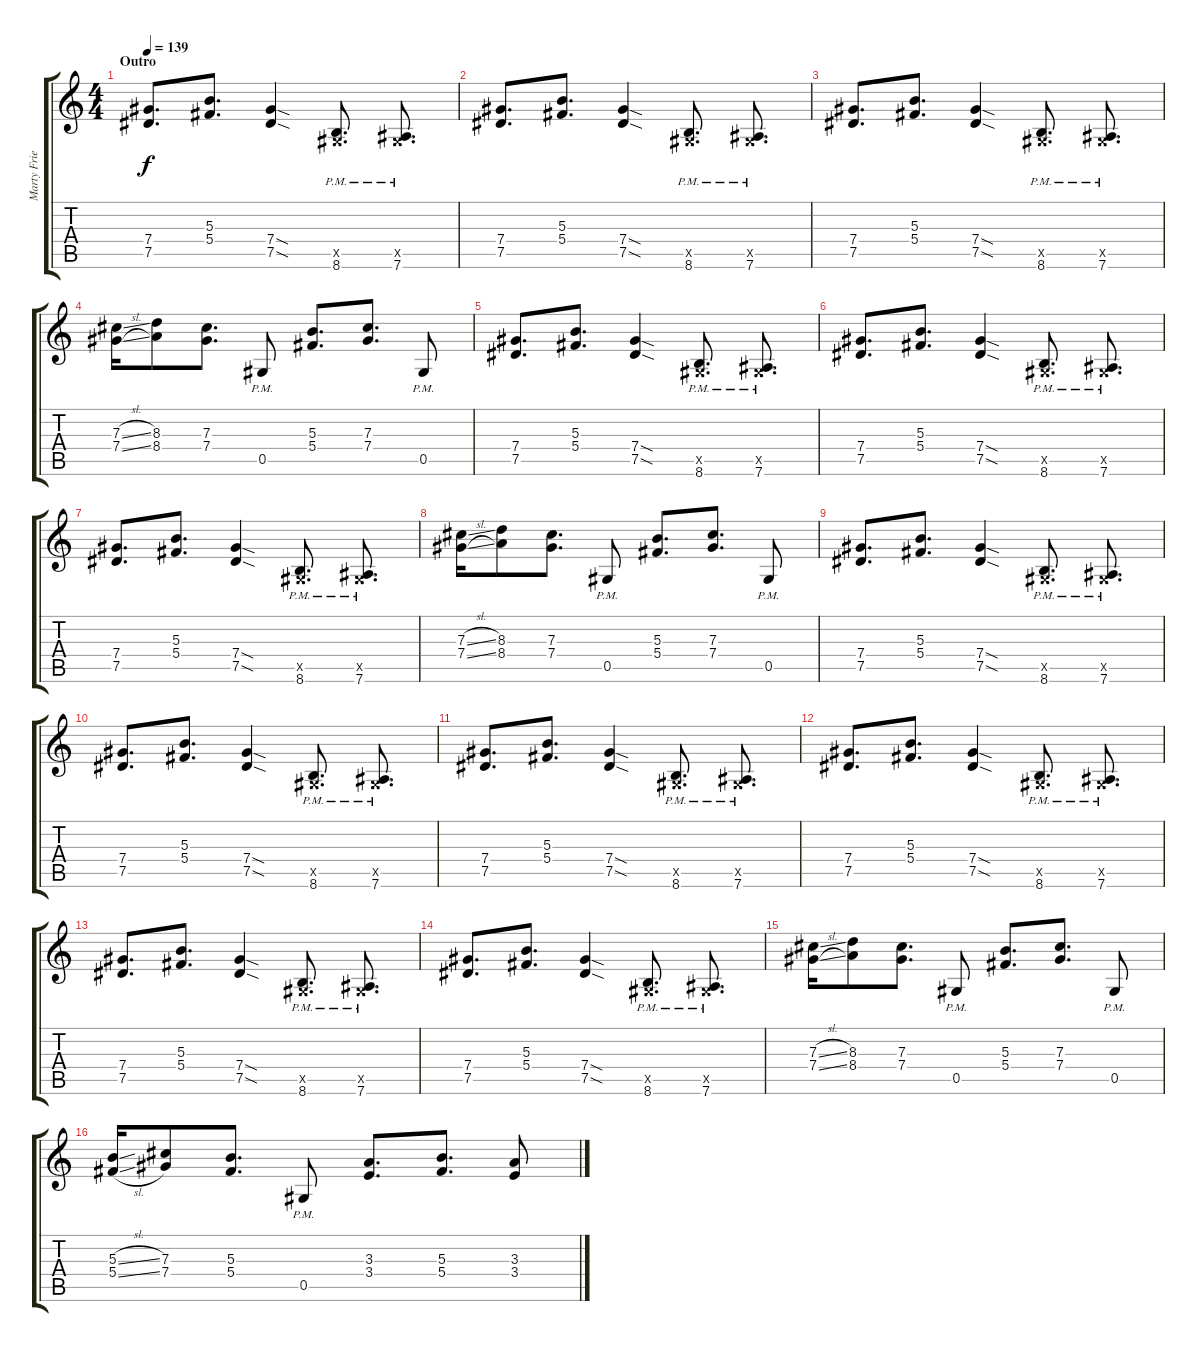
\track ("Marty Friedman" "Marty Frie") {instrument distortionguitar}
\staff {score tabs}
\tuning (Eb4 Bb3 Gb3 Db3 Ab2 Eb2) {hide}
\ts (4 4)
\section ("" "Outro")
\tempo 139
\clef g2
\ks c
(7.4 7.5).8{d dy f} (5.3 5.4).8{d} (7.4{sod} 7.5{sod}).4 (0.5{x} 8.6{pm}).8{d} (0.5{x} 7.6{pm}).8{d} |
(7.4 7.5).8{d} (5.3 5.4).8{d} (7.4{sod} 7.5{sod}).4 (0.5{x} 8.6{pm}).8{d} (0.5{x} 7.6{pm}).8{d} |
(7.4 7.5).8{d} (5.3 5.4).8{d} (7.4{sod} 7.5{sod}).4 (0.5{x} 8.6{pm}).8{d} (0.5{x} 7.6{pm}).8{d} |
(7.3{sl} 7.4{sl}).16 (8.3 8.4).8 (7.3 7.4).8{d} 0.5{pm}.8 (5.3 5.4).8{d} (7.3 7.4).8{d} 0.5{pm}.8 |
(7.4 7.5).8{d} (5.3 5.4).8{d} (7.4{sod} 7.5{sod}).4 (0.5{x} 8.6{pm}).8{d} (0.5{x} 7.6{pm}).8{d} |
(7.4 7.5).8{d} (5.3 5.4).8{d} (7.4{sod} 7.5{sod}).4 (0.5{x} 8.6{pm}).8{d} (0.5{x} 7.6{pm}).8{d} |
(7.4 7.5).8{d} (5.3 5.4).8{d} (7.4{sod} 7.5{sod}).4 (0.5{x} 8.6{pm}).8{d} (0.5{x} 7.6{pm}).8{d} |
(7.3{sl} 7.4{sl}).16 (8.3 8.4).8 (7.3 7.4).8{d} 0.5{pm}.8 (5.3 5.4).8{d} (7.3 7.4).8{d} 0.5{pm}.8 |
(7.4 7.5).8{d} (5.3 5.4).8{d} (7.4{sod} 7.5{sod}).4 (0.5{x} 8.6{pm}).8{d} (0.5{x} 7.6{pm}).8{d} |
(7.4 7.5).8{d} (5.3 5.4).8{d} (7.4{sod} 7.5{sod}).4 (0.5{x} 8.6{pm}).8{d} (0.5{x} 7.6{pm}).8{d} |
(7.4 7.5).8{d} (5.3 5.4).8{d} (7.4{sod} 7.5{sod}).4 (0.5{x} 8.6{pm}).8{d} (0.5{x} 7.6{pm}).8{d} |
(7.4 7.5).8{d} (5.3 5.4).8{d} (7.4{sod} 7.5{sod}).4 (0.5{x} 8.6{pm}).8{d} (0.5{x} 7.6{pm}).8{d} |
(7.4 7.5).8{d} (5.3 5.4).8{d} (7.4{sod} 7.5{sod}).4 (0.5{x} 8.6{pm}).8{d} (0.5{x} 7.6{pm}).8{d} |
(7.4 7.5).8{d} (5.3 5.4).8{d} (7.4{sod} 7.5{sod}).4 (0.5{x} 8.6{pm}).8{d} (0.5{x} 7.6{pm}).8{d} |
(7.3{sl} 7.4{sl}).16 (8.3 8.4).8 (7.3 7.4).8{d} 0.5{pm}.8 (5.3 5.4).8{d} (7.3 7.4).8{d} 0.5{pm}.8 |
(5.3{sl} 5.4{sl}).16 (7.3 7.4).8 (5.3 5.4).8{d} 0.5{pm}.8 (3.3 3.4).8{d} (5.3 5.4).8{d} (3.3 3.4).8
